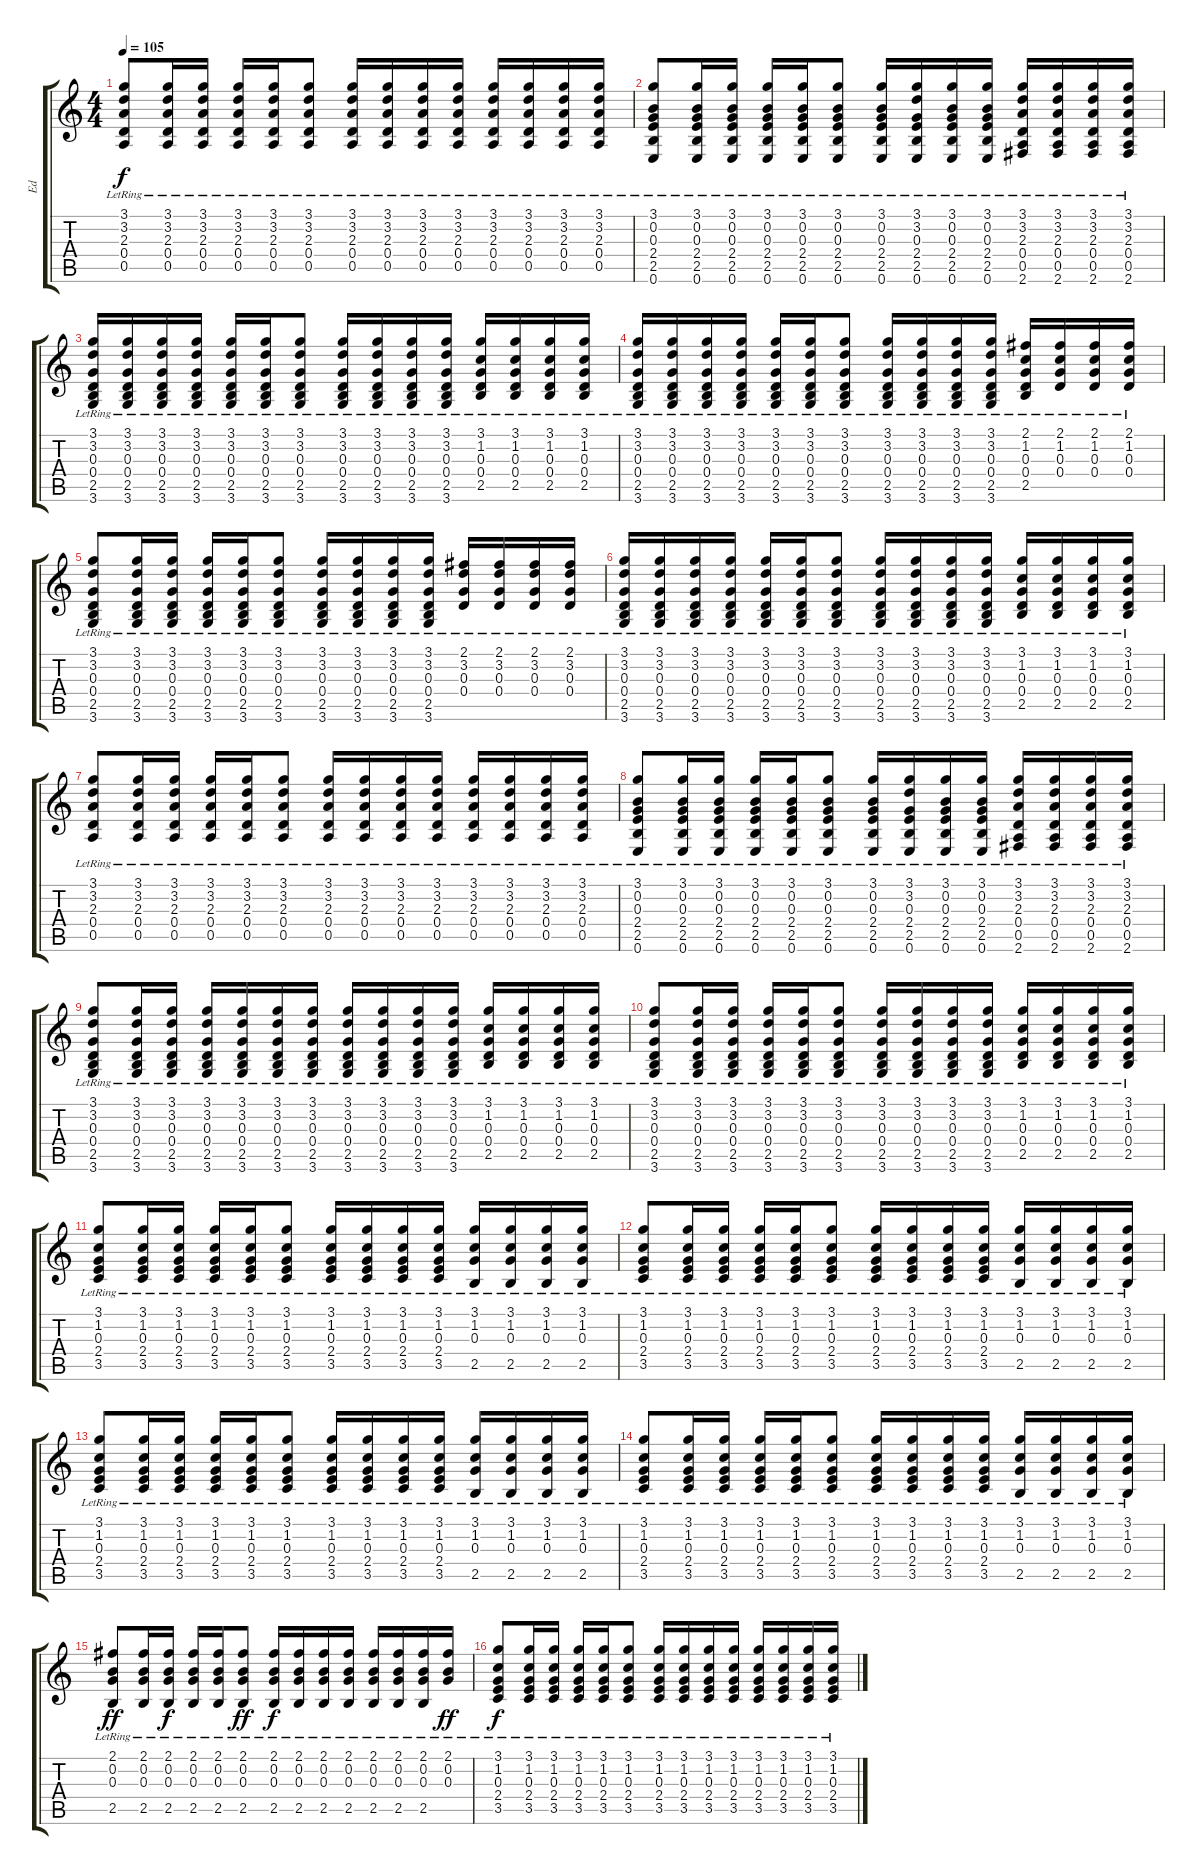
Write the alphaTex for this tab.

\track ("Ed" "Ed") {instrument acousticguitarsteel}
\staff {score tabs}
\tuning (E4 B3 G3 D3 A2 E2) {hide}
\ts (4 4)
\tempo 105
\clef g2
\ks c
(3.1{lr} 3.2{lr} 2.3{lr} 0.4{lr} 0.5{lr}).8{dy f} (3.1{lr} 3.2{lr} 2.3{lr} 0.4{lr} 0.5{lr}).16 (3.1{lr} 3.2{lr} 2.3{lr} 0.4{lr} 0.5{lr}).16 (3.1{lr} 3.2{lr} 2.3{lr} 0.4{lr} 0.5{lr}).16 (3.1{lr} 3.2{lr} 2.3{lr} 0.4{lr} 0.5{lr}).16 (3.1{lr} 3.2{lr} 2.3{lr} 0.4{lr} 0.5{lr}).8 (3.1{lr} 3.2{lr} 2.3{lr} 0.4{lr} 0.5{lr}).16 (3.1{lr} 3.2{lr} 2.3{lr} 0.4{lr} 0.5{lr}).16 (3.1{lr} 3.2{lr} 2.3{lr} 0.4{lr} 0.5{lr}).16 (3.1{lr} 3.2{lr} 2.3{lr} 0.4{lr} 0.5{lr}).16 (3.1{lr} 3.2{lr} 2.3{lr} 0.4{lr} 0.5{lr}).16 (3.1{lr} 3.2{lr} 2.3{lr} 0.4{lr} 0.5{lr}).16 (3.1{lr} 3.2{lr} 2.3{lr} 0.4{lr} 0.5{lr}).16 (3.1{lr} 3.2{lr} 2.3{lr} 0.4{lr} 0.5{lr}).16 |
(3.1{lr} 0.2{lr} 0.3{lr} 2.4{lr} 2.5{lr} 0.6{lr}).8 (3.1{lr} 0.2{lr} 0.3{lr} 2.4{lr} 2.5{lr} 0.6{lr}).16 (3.1{lr} 0.2{lr} 0.3{lr} 2.4{lr} 2.5{lr} 0.6{lr}).16 (3.1{lr} 0.2{lr} 0.3{lr} 2.4{lr} 2.5{lr} 0.6{lr}).16 (3.1{lr} 0.2{lr} 0.3{lr} 2.4{lr} 2.5{lr} 0.6{lr}).16 (3.1{lr} 0.2{lr} 0.3{lr} 2.4{lr} 2.5{lr} 0.6{lr}).8 (3.1{lr} 0.2{lr} 0.3{lr} 2.4{lr} 2.5{lr} 0.6{lr}).16 (3.1{lr} 3.2{lr} 0.3{lr} 2.4{lr} 2.5{lr} 0.6{lr}).16 (3.1{lr} 0.2{lr} 0.3{lr} 2.4{lr} 2.5{lr} 0.6{lr}).16 (3.1{lr} 0.2{lr} 0.3{lr} 2.4{lr} 2.5{lr} 0.6{lr}).16 (3.1{lr} 3.2{lr} 2.3{lr} 0.4{lr} 0.5{lr} 2.6{lr}).16 (3.1{lr} 3.2{lr} 2.3{lr} 0.4{lr} 0.5{lr} 2.6{lr}).16 (3.1{lr} 3.2{lr} 2.3{lr} 0.4{lr} 0.5{lr} 2.6{lr}).16 (3.1{lr} 3.2{lr} 2.3{lr} 0.4{lr} 0.5{lr} 2.6{lr}).16 |
(3.1{lr} 3.2{lr} 0.3{lr} 0.4{lr} 2.5{lr} 3.6{lr}).16 (3.1{lr} 3.2{lr} 0.3{lr} 0.4{lr} 2.5{lr} 3.6{lr}).16 (3.1{lr} 3.2{lr} 0.3{lr} 0.4{lr} 2.5{lr} 3.6{lr}).16 (3.1{lr} 3.2{lr} 0.3{lr} 0.4{lr} 2.5{lr} 3.6{lr}).16 (3.1{lr} 3.2{lr} 0.3{lr} 0.4{lr} 2.5{lr} 3.6{lr}).16 (3.1{lr} 3.2{lr} 0.3{lr} 0.4{lr} 2.5{lr} 3.6{lr}).16 (3.1{lr} 3.2{lr} 0.3{lr} 0.4{lr} 2.5{lr} 3.6{lr}).8 (3.1{lr} 3.2{lr} 0.3{lr} 0.4{lr} 2.5{lr} 3.6{lr}).16 (3.1{lr} 3.2{lr} 0.3{lr} 0.4{lr} 2.5{lr} 3.6{lr}).16 (3.1{lr} 3.2{lr} 0.3{lr} 0.4{lr} 2.5{lr} 3.6{lr}).16 (3.1{lr} 3.2{lr} 0.3{lr} 0.4{lr} 2.5{lr} 3.6{lr}).16 (3.1{lr} 1.2{lr} 0.3{lr} 0.4{lr} 2.5{lr}).16 (3.1{lr} 1.2{lr} 0.3{lr} 0.4{lr} 2.5{lr}).16 (3.1{lr} 1.2{lr} 0.3{lr} 0.4{lr} 2.5{lr}).16 (3.1{lr} 1.2{lr} 0.3{lr} 0.4{lr} 2.5{lr}).16 |
(3.1{lr} 3.2{lr} 0.3{lr} 0.4{lr} 2.5{lr} 3.6{lr}).16 (3.1{lr} 3.2{lr} 0.3{lr} 0.4{lr} 2.5{lr} 3.6{lr}).16 (3.1{lr} 3.2{lr} 0.3{lr} 0.4{lr} 2.5{lr} 3.6{lr}).16 (3.1{lr} 3.2{lr} 0.3{lr} 0.4{lr} 2.5{lr} 3.6{lr}).16 (3.1{lr} 3.2{lr} 0.3{lr} 0.4{lr} 2.5{lr} 3.6{lr}).16 (3.1{lr} 3.2{lr} 0.3{lr} 0.4{lr} 2.5{lr} 3.6{lr}).16 (3.1{lr} 3.2{lr} 0.3{lr} 0.4{lr} 2.5{lr} 3.6{lr}).8 (3.1{lr} 3.2{lr} 0.3{lr} 0.4{lr} 2.5{lr} 3.6{lr}).16 (3.1{lr} 3.2{lr} 0.3{lr} 0.4{lr} 2.5{lr} 3.6{lr}).16 (3.1{lr} 3.2{lr} 0.3{lr} 0.4{lr} 2.5{lr} 3.6{lr}).16 (3.1{lr} 3.2{lr} 0.3{lr} 0.4{lr} 2.5{lr} 3.6{lr}).16 (2.1{lr} 1.2{lr} 0.3{lr} 0.4{lr} 2.5{lr}).16 (2.1{lr} 1.2{lr} 0.3{lr} 0.4{lr}).16 (2.1{lr} 1.2{lr} 0.3{lr} 0.4{lr}).16 (2.1{lr} 1.2{lr} 0.3{lr} 0.4{lr}).16 |
(3.1{lr} 3.2{lr} 0.3{lr} 0.4{lr} 2.5{lr} 3.6{lr}).8 (3.1{lr} 3.2{lr} 0.3{lr} 0.4{lr} 2.5{lr} 3.6{lr}).16 (3.1{lr} 3.2{lr} 0.3{lr} 0.4{lr} 2.5{lr} 3.6{lr}).16 (3.1{lr} 3.2{lr} 0.3{lr} 0.4{lr} 2.5{lr} 3.6{lr}).16 (3.1{lr} 3.2{lr} 0.3{lr} 0.4{lr} 2.5{lr} 3.6{lr}).16 (3.1{lr} 3.2{lr} 0.3{lr} 0.4{lr} 2.5{lr} 3.6{lr}).8 (3.1{lr} 3.2{lr} 0.3{lr} 0.4{lr} 2.5{lr} 3.6{lr}).16 (3.1{lr} 3.2{lr} 0.3{lr} 0.4{lr} 2.5{lr} 3.6{lr}).16 (3.1{lr} 3.2{lr} 0.3{lr} 0.4{lr} 2.5{lr} 3.6{lr}).16 (3.1{lr} 3.2{lr} 0.3{lr} 0.4{lr} 2.5{lr} 3.6{lr}).16 (2.1{lr} 3.2{lr} 0.3{lr} 0.4{lr}).16 (2.1{lr} 3.2{lr} 0.3{lr} 0.4{lr}).16 (2.1{lr} 3.2{lr} 0.3{lr} 0.4{lr}).16 (2.1{lr} 3.2{lr} 0.3{lr} 0.4{lr}).16 |
(3.1{lr} 3.2{lr} 0.3{lr} 0.4{lr} 2.5{lr} 3.6{lr}).16 (3.1{lr} 3.2{lr} 0.3{lr} 0.4{lr} 2.5{lr} 3.6{lr}).16 (3.1{lr} 3.2{lr} 0.3{lr} 0.4{lr} 2.5{lr} 3.6{lr}).16 (3.1{lr} 3.2{lr} 0.3{lr} 0.4{lr} 2.5{lr} 3.6{lr}).16 (3.1{lr} 3.2{lr} 0.3{lr} 0.4{lr} 2.5{lr} 3.6{lr}).16 (3.1{lr} 3.2{lr} 0.3{lr} 0.4{lr} 2.5{lr} 3.6{lr}).16 (3.1{lr} 3.2{lr} 0.3{lr} 0.4{lr} 2.5{lr} 3.6{lr}).8 (3.1{lr} 3.2{lr} 0.3{lr} 0.4{lr} 2.5{lr} 3.6{lr}).16 (3.1{lr} 3.2{lr} 0.3{lr} 0.4{lr} 2.5{lr} 3.6{lr}).16 (3.1{lr} 3.2{lr} 0.3{lr} 0.4{lr} 2.5{lr} 3.6{lr}).16 (3.1{lr} 3.2{lr} 0.3{lr} 0.4{lr} 2.5{lr} 3.6{lr}).16 (3.1{lr} 1.2{lr} 0.3{lr} 0.4{lr} 2.5{lr}).16 (3.1{lr} 1.2{lr} 0.3{lr} 0.4{lr} 2.5{lr}).16 (3.1{lr} 1.2{lr} 0.3{lr} 0.4{lr} 2.5{lr}).16 (3.1{lr} 1.2{lr} 0.3{lr} 0.4{lr} 2.5{lr}).16 |
(3.1{lr} 3.2{lr} 2.3{lr} 0.4{lr} 0.5{lr}).8 (3.1{lr} 3.2{lr} 2.3{lr} 0.4{lr} 0.5{lr}).16 (3.1{lr} 3.2{lr} 2.3{lr} 0.4{lr} 0.5{lr}).16 (3.1{lr} 3.2{lr} 2.3{lr} 0.4{lr} 0.5{lr}).16 (3.1{lr} 3.2{lr} 2.3{lr} 0.4{lr} 0.5{lr}).16 (3.1{lr} 3.2{lr} 2.3{lr} 0.4{lr} 0.5{lr}).8 (3.1{lr} 3.2{lr} 2.3{lr} 0.4{lr} 0.5{lr}).16 (3.1{lr} 3.2{lr} 2.3{lr} 0.4{lr} 0.5{lr}).16 (3.1{lr} 3.2{lr} 2.3{lr} 0.4{lr} 0.5{lr}).16 (3.1{lr} 3.2{lr} 2.3{lr} 0.4{lr} 0.5{lr}).16 (3.1{lr} 3.2{lr} 2.3{lr} 0.4{lr} 0.5{lr}).16 (3.1{lr} 3.2{lr} 2.3{lr} 0.4{lr} 0.5{lr}).16 (3.1{lr} 3.2{lr} 2.3{lr} 0.4{lr} 0.5{lr}).16 (3.1{lr} 3.2{lr} 2.3{lr} 0.4{lr} 0.5{lr}).16 |
(3.1{lr} 0.2{lr} 0.3{lr} 2.4{lr} 2.5{lr} 0.6{lr}).8 (3.1{lr} 0.2{lr} 0.3{lr} 2.4{lr} 2.5{lr} 0.6{lr}).16 (3.1{lr} 0.2{lr} 0.3{lr} 2.4{lr} 2.5{lr} 0.6{lr}).16 (3.1{lr} 0.2{lr} 0.3{lr} 2.4{lr} 2.5{lr} 0.6{lr}).16 (3.1{lr} 0.2{lr} 0.3{lr} 2.4{lr} 2.5{lr} 0.6{lr}).16 (3.1{lr} 0.2{lr} 0.3{lr} 2.4{lr} 2.5{lr} 0.6{lr}).8 (3.1{lr} 0.2{lr} 0.3{lr} 2.4{lr} 2.5{lr} 0.6{lr}).16 (3.1{lr} 3.2{lr} 0.3{lr} 2.4{lr} 2.5{lr} 0.6{lr}).16 (3.1{lr} 0.2{lr} 0.3{lr} 2.4{lr} 2.5{lr} 0.6{lr}).16 (3.1{lr} 0.2{lr} 0.3{lr} 2.4{lr} 2.5{lr} 0.6{lr}).16 (3.1{lr} 3.2{lr} 2.3{lr} 0.4{lr} 0.5{lr} 2.6{lr}).16 (3.1{lr} 3.2{lr} 2.3{lr} 0.4{lr} 0.5{lr} 2.6{lr}).16 (3.1{lr} 3.2{lr} 2.3{lr} 0.4{lr} 0.5{lr} 2.6{lr}).16 (3.1{lr} 3.2{lr} 2.3{lr} 0.4{lr} 0.5{lr} 2.6{lr}).16 |
(3.1{lr} 3.2{lr} 0.3{lr} 0.4{lr} 2.5{lr} 3.6{lr}).8 (3.1{lr} 3.2{lr} 0.3{lr} 0.4{lr} 2.5{lr} 3.6{lr}).16 (3.1{lr} 3.2{lr} 0.3{lr} 0.4{lr} 2.5{lr} 3.6{lr}).16 (3.1{lr} 3.2{lr} 0.3{lr} 0.4{lr} 2.5{lr} 3.6{lr}).16 (3.1{lr} 3.2{lr} 0.3{lr} 0.4{lr} 2.5{lr} 3.6{lr}).16 (3.1{lr} 3.2{lr} 0.3{lr} 0.4{lr} 2.5{lr} 3.6{lr}).16 (3.1{lr} 3.2{lr} 0.3{lr} 0.4{lr} 2.5{lr} 3.6{lr}).16 (3.1{lr} 3.2{lr} 0.3{lr} 0.4{lr} 2.5{lr} 3.6{lr}).16 (3.1{lr} 3.2{lr} 0.3{lr} 0.4{lr} 2.5{lr} 3.6{lr}).16 (3.1{lr} 3.2{lr} 0.3{lr} 0.4{lr} 2.5{lr} 3.6{lr}).16 (3.1{lr} 3.2{lr} 0.3{lr} 0.4{lr} 2.5{lr} 3.6{lr}).16 (3.1{lr} 1.2{lr} 0.3{lr} 0.4{lr} 2.5{lr}).16 (3.1{lr} 1.2{lr} 0.3{lr} 0.4{lr} 2.5{lr}).16 (3.1{lr} 1.2{lr} 0.3{lr} 0.4{lr} 2.5{lr}).16 (3.1{lr} 1.2{lr} 0.3{lr} 0.4{lr} 2.5{lr}).16 |
(3.1{lr} 3.2{lr} 0.3{lr} 0.4{lr} 2.5{lr} 3.6{lr}).8 (3.1{lr} 3.2{lr} 0.3{lr} 0.4{lr} 2.5{lr} 3.6{lr}).16 (3.1{lr} 3.2{lr} 0.3{lr} 0.4{lr} 2.5{lr} 3.6{lr}).16 (3.1{lr} 3.2{lr} 0.3{lr} 0.4{lr} 2.5{lr} 3.6{lr}).16 (3.1{lr} 3.2{lr} 0.3{lr} 0.4{lr} 2.5{lr} 3.6{lr}).16 (3.1{lr} 3.2{lr} 0.3{lr} 0.4{lr} 2.5{lr} 3.6{lr}).8 (3.1{lr} 3.2{lr} 0.3{lr} 0.4{lr} 2.5{lr} 3.6{lr}).16 (3.1{lr} 3.2{lr} 0.3{lr} 0.4{lr} 2.5{lr} 3.6{lr}).16 (3.1{lr} 3.2{lr} 0.3{lr} 0.4{lr} 2.5{lr} 3.6{lr}).16 (3.1{lr} 3.2{lr} 0.3{lr} 0.4{lr} 2.5{lr} 3.6{lr}).16 (3.1{lr} 1.2{lr} 0.3{lr} 0.4{lr} 2.5{lr}).16 (3.1{lr} 1.2{lr} 0.3{lr} 0.4{lr} 2.5{lr}).16 (3.1{lr} 1.2{lr} 0.3{lr} 0.4{lr} 2.5{lr}).16 (3.1{lr} 1.2{lr} 0.3{lr} 0.4{lr} 2.5{lr}).16 |
(3.1{lr} 1.2{lr} 0.3{lr} 2.4{lr} 3.5{lr}).8 (3.1{lr} 1.2{lr} 0.3{lr} 2.4{lr} 3.5{lr}).16 (3.1{lr} 1.2{lr} 0.3{lr} 2.4{lr} 3.5{lr}).16 (3.1{lr} 1.2{lr} 0.3{lr} 2.4{lr} 3.5{lr}).16 (3.1{lr} 1.2{lr} 0.3{lr} 2.4{lr} 3.5{lr}).16 (3.1{lr} 1.2{lr} 0.3{lr} 2.4{lr} 3.5{lr}).8 (3.1{lr} 1.2{lr} 0.3{lr} 2.4{lr} 3.5{lr}).16 (3.1{lr} 1.2{lr} 0.3{lr} 2.4{lr} 3.5{lr}).16 (3.1{lr} 1.2{lr} 0.3{lr} 2.4{lr} 3.5{lr}).16 (3.1{lr} 1.2{lr} 0.3{lr} 2.4{lr} 3.5{lr}).16 (3.1{lr} 1.2{lr} 0.3{lr} 2.5{lr}).16 (3.1{lr} 1.2{lr} 0.3{lr} 2.5{lr}).16 (3.1{lr} 1.2{lr} 0.3{lr} 2.5{lr}).16 (3.1{lr} 1.2{lr} 0.3{lr} 2.5{lr}).16 |
(3.1{lr} 1.2{lr} 0.3{lr} 2.4{lr} 3.5{lr}).8 (3.1{lr} 1.2{lr} 0.3{lr} 2.4{lr} 3.5{lr}).16 (3.1{lr} 1.2{lr} 0.3{lr} 2.4{lr} 3.5{lr}).16 (3.1{lr} 1.2{lr} 0.3{lr} 2.4{lr} 3.5{lr}).16 (3.1{lr} 1.2{lr} 0.3{lr} 2.4{lr} 3.5{lr}).16 (3.1{lr} 1.2{lr} 0.3{lr} 2.4{lr} 3.5{lr}).8 (3.1{lr} 1.2{lr} 0.3{lr} 2.4{lr} 3.5{lr}).16 (3.1{lr} 1.2{lr} 0.3{lr} 2.4{lr} 3.5{lr}).16 (3.1{lr} 1.2{lr} 0.3{lr} 2.4{lr} 3.5{lr}).16 (3.1{lr} 1.2{lr} 0.3{lr} 2.4{lr} 3.5{lr}).16 (3.1{lr} 1.2{lr} 0.3{lr} 2.5{lr}).16 (3.1{lr} 1.2{lr} 0.3{lr} 2.5{lr}).16 (3.1{lr} 1.2{lr} 0.3{lr} 2.5{lr}).16 (3.1{lr} 1.2{lr} 0.3{lr} 2.5{lr}).16 |
(3.1{lr} 1.2{lr} 0.3{lr} 2.4{lr} 3.5{lr}).8 (3.1{lr} 1.2{lr} 0.3{lr} 2.4{lr} 3.5{lr}).16 (3.1{lr} 1.2{lr} 0.3{lr} 2.4{lr} 3.5{lr}).16 (3.1{lr} 1.2{lr} 0.3{lr} 2.4{lr} 3.5{lr}).16 (3.1{lr} 1.2{lr} 0.3{lr} 2.4{lr} 3.5{lr}).16 (3.1{lr} 1.2{lr} 0.3{lr} 2.4{lr} 3.5{lr}).8 (3.1{lr} 1.2{lr} 0.3{lr} 2.4{lr} 3.5{lr}).16 (3.1{lr} 1.2{lr} 0.3{lr} 2.4{lr} 3.5{lr}).16 (3.1{lr} 1.2{lr} 0.3{lr} 2.4{lr} 3.5{lr}).16 (3.1{lr} 1.2{lr} 0.3{lr} 2.4{lr} 3.5{lr}).16 (3.1{lr} 1.2{lr} 0.3{lr} 2.5{lr}).16 (3.1{lr} 1.2{lr} 0.3{lr} 2.5{lr}).16 (3.1{lr} 1.2{lr} 0.3{lr} 2.5{lr}).16 (3.1{lr} 1.2{lr} 0.3{lr} 2.5{lr}).16 |
(3.1{lr} 1.2{lr} 0.3{lr} 2.4{lr} 3.5{lr}).8 (3.1{lr} 1.2{lr} 0.3{lr} 2.4{lr} 3.5{lr}).16 (3.1{lr} 1.2{lr} 0.3{lr} 2.4{lr} 3.5{lr}).16 (3.1{lr} 1.2{lr} 0.3{lr} 2.4{lr} 3.5{lr}).16 (3.1{lr} 1.2{lr} 0.3{lr} 2.4{lr} 3.5{lr}).16 (3.1{lr} 1.2{lr} 0.3{lr} 2.4{lr} 3.5{lr}).8 (3.1{lr} 1.2{lr} 0.3{lr} 2.4{lr} 3.5{lr}).16 (3.1{lr} 1.2{lr} 0.3{lr} 2.4{lr} 3.5{lr}).16 (3.1{lr} 1.2{lr} 0.3{lr} 2.4{lr} 3.5{lr}).16 (3.1{lr} 1.2{lr} 0.3{lr} 2.4{lr} 3.5{lr}).16 (3.1{lr} 1.2{lr} 0.3{lr} 2.5{lr}).16 (3.1{lr} 1.2{lr} 0.3{lr} 2.5{lr}).16 (3.1{lr} 1.2{lr} 0.3{lr} 2.5{lr}).16 (3.1{lr} 1.2{lr} 0.3{lr} 2.5{lr}).16 |
(2.1{lr} 0.2{lr} 0.3{lr} 2.5{lr}).8{dy ff} (2.1{lr} 0.2{lr} 0.3{lr} 2.5{lr}).16 (2.1{lr} 0.2{lr} 0.3{lr} 2.5{lr}).16{dy f} (2.1{lr} 0.2{lr} 0.3{lr} 2.5{lr}).16 (2.1{lr} 0.2{lr} 0.3{lr} 2.5{lr}).16 (2.1{lr} 0.2{lr} 0.3{lr} 2.5{lr}).8{dy ff} (2.1{lr} 0.2{lr} 0.3{lr} 2.5{lr}).16{dy f} (2.1{lr} 0.2{lr} 0.3{lr} 2.5{lr}).16 (2.1{lr} 0.2{lr} 0.3{lr} 2.5{lr}).16 (2.1{lr} 0.2{lr} 0.3{lr} 2.5{lr}).16 (2.1{lr} 0.2{lr} 0.3{lr} 2.5{lr}).16 (2.1{lr} 0.2{lr} 0.3{lr} 2.5{lr}).16 (2.1{lr} 0.2{lr} 0.3{lr} 2.5{lr}).16 (2.1{lr} 0.2{lr} 0.3{lr}).16{dy ff} |
(3.1{lr} 1.2{lr} 0.3{lr} 2.4{lr} 3.5{lr}).8{dy f} (3.1{lr} 1.2{lr} 0.3{lr} 2.4{lr} 3.5{lr}).16 (3.1{lr} 1.2{lr} 0.3{lr} 2.4{lr} 3.5{lr}).16 (3.1{lr} 1.2{lr} 0.3{lr} 2.4{lr} 3.5{lr}).16 (3.1{lr} 1.2{lr} 0.3{lr} 2.4{lr} 3.5{lr}).16 (3.1{lr} 1.2{lr} 0.3{lr} 2.4{lr} 3.5{lr}).8 (3.1{lr} 1.2{lr} 0.3{lr} 2.4{lr} 3.5{lr}).16 (3.1{lr} 1.2{lr} 0.3{lr} 2.4{lr} 3.5{lr}).16 (3.1{lr} 1.2{lr} 0.3{lr} 2.4{lr} 3.5{lr}).16 (3.1{lr} 1.2{lr} 0.3{lr} 2.4{lr} 3.5{lr}).16 (3.1{lr} 1.2{lr} 0.3{lr} 2.4{lr} 3.5{lr}).16 (3.1{lr} 1.2{lr} 0.3{lr} 2.4{lr} 3.5{lr}).16 (3.1{lr} 1.2{lr} 0.3{lr} 2.4{lr} 3.5{lr}).16 (3.1{lr} 1.2{lr} 0.3{lr} 2.4{lr} 3.5{lr}).16
